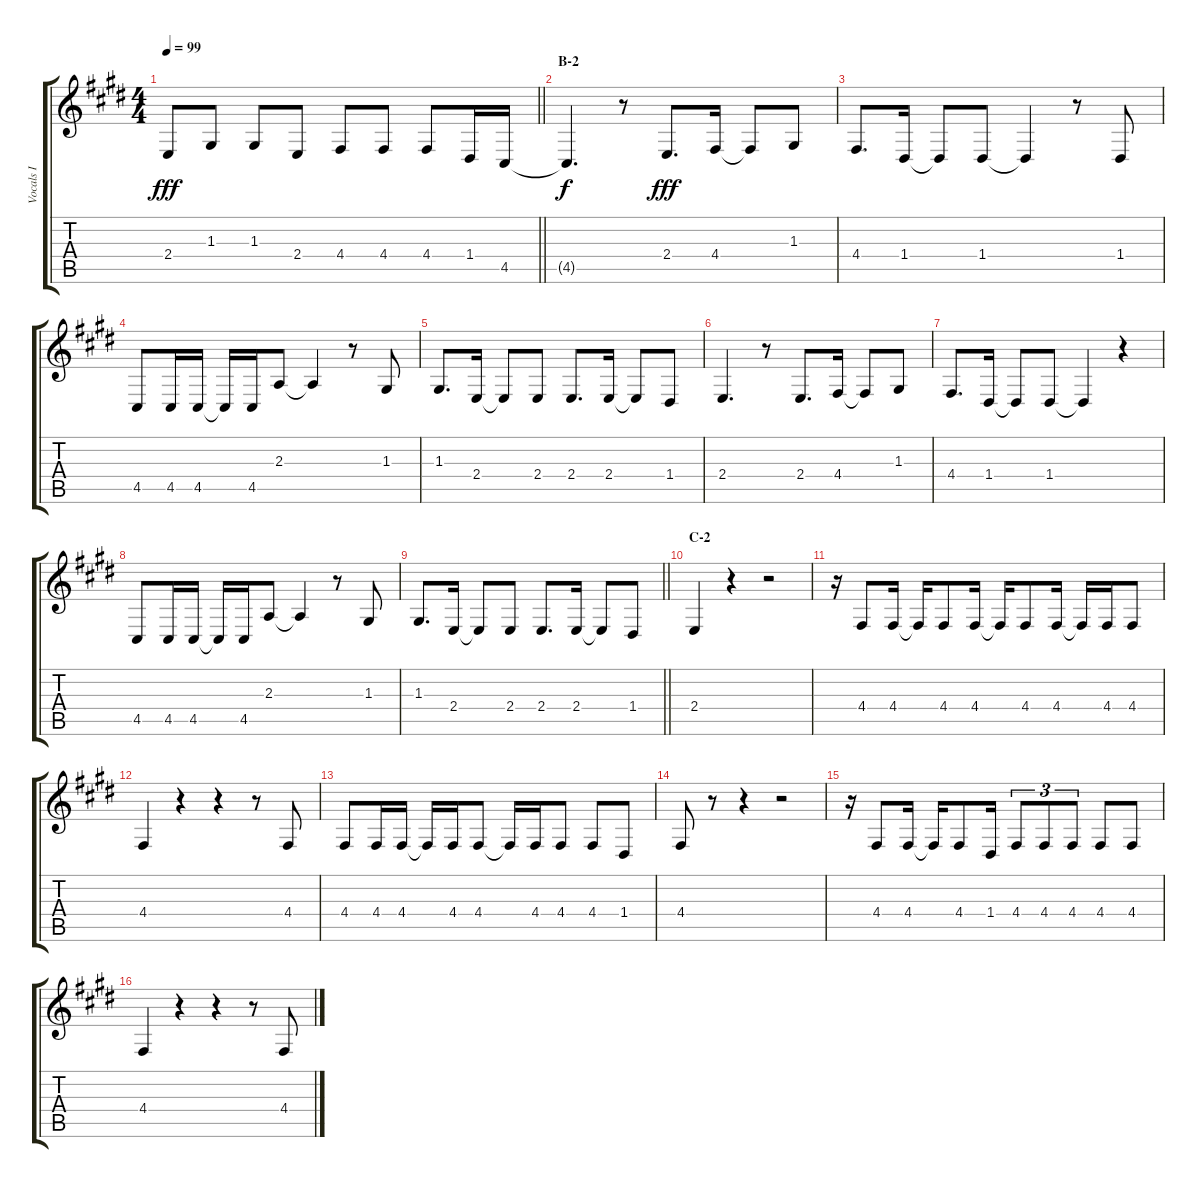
\track ("Vocals I" "Vocals I") {instrument voiceoohs}
\staff {score tabs}
\tuning (E4 B3 G3 D3 A2 E2) {hide}
\ts (4 4)
\tempo 99
\clef g2
\barLineRight lightlight
\ks e
2.4.8{dy fff} 1.3.8 1.3.8 2.4.8 4.4.8 4.4.8 4.4.8 1.4.16 4.5.16 |
\section ("" "B-2")
4.5{t}.4{d dy f} r.8 2.4.8{d dy fff} 4.4.16 4.4{t}.8 1.3.8 |
4.4.8{d} 1.4.16 1.4{t}.8 1.4.8 1.4{t}.4 r.8 1.4.8 |
4.5.8 4.5.16 4.5.16 4.5{t}.16 4.5.16 2.3.8 2.3{t}.4 r.8 1.3.8 |
1.3.8{d} 2.4.16 2.4{t}.8 2.4.8 2.4.8{d} 2.4.16 2.4{t}.8 1.4.8 |
2.4.4{d} r.8 2.4.8{d} 4.4.16 4.4{t}.8 1.3.8 |
4.4.8{d} 1.4.16 1.4{t}.8 1.4.8 1.4{t}.4 r.4 |
4.5.8 4.5.16 4.5.16 4.5{t}.16 4.5.16 2.3.8 2.3{t}.4 r.8 1.3.8 |
\barLineRight lightlight
1.3.8{d} 2.4.16 2.4{t}.8 2.4.8 2.4.8{d} 2.4.16 2.4{t}.8 1.4.8 |
\section ("" "C-2")
2.4.4 r.4 r.2 |
r.16 4.4.8 4.4.16 4.4{t}.16 4.4.8 4.4.16 4.4{t}.16 4.4.8 4.4.16 4.4{t}.16 4.4.16 4.4.8 |
4.4.4 r.4 r.4 r.8 4.4.8 |
4.4.8 4.4.16 4.4.16 4.4{t}.16 4.4.16 4.4.8 4.4{t}.16 4.4.16 4.4.8 4.4.8 1.4.8 |
4.4.8 r.8 r.4 r.2 |
r.16 4.4.8 4.4.16 4.4{t}.16 4.4.8 1.4.16 4.4.8{tu (3 2)} 4.4.8{tu (3 2)} 4.4.8{tu (3 2)} 4.4.8 4.4.8 |
4.4.4 r.4 r.4 r.8 4.4.8
